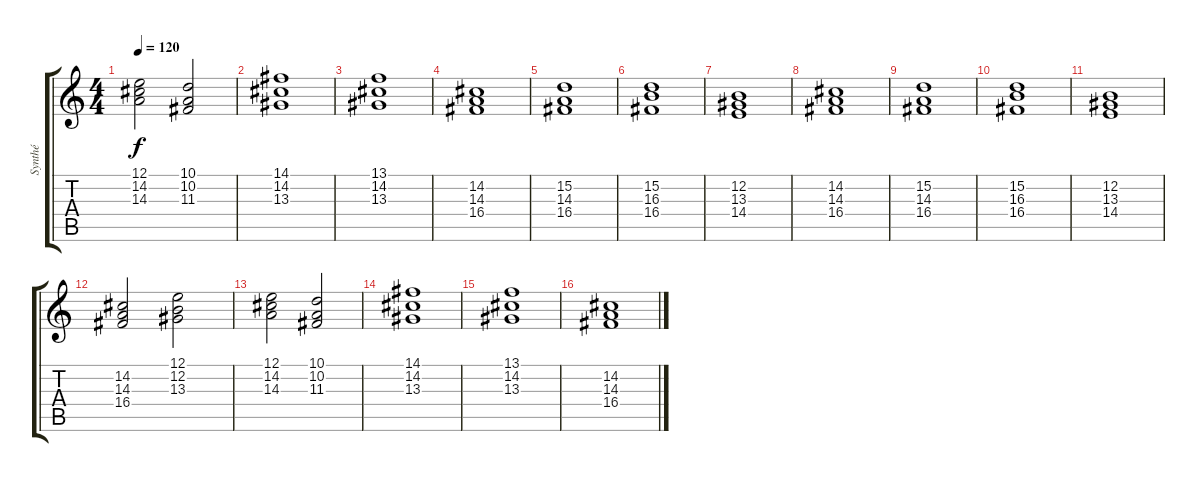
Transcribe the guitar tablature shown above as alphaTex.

\track ("Synthé" "Synthé") {instrument synthstrings1}
\staff {score tabs}
\tuning (E4 B3 G3 D3 A2 E2) {hide}
\ts (4 4)
\tempo 120
\clef g2
\ks c
(12.1 14.2 14.3).2{dy f} (10.1 10.2 11.3).2 |
(14.1 14.2 13.3).1 |
(13.1 14.2 13.3).1 |
(14.2 14.3 16.4).1 |
(15.2 14.3 16.4).1 |
(15.2 16.3 16.4).1 |
(12.2 13.3 14.4).1 |
(14.2 14.3 16.4).1 |
(15.2 14.3 16.4).1 |
(15.2 16.3 16.4).1 |
(12.2 13.3 14.4).1 |
(14.2 14.3 16.4).2 (12.1 12.2 13.3).2 |
(12.1 14.2 14.3).2 (10.1 10.2 11.3).2 |
(14.1 14.2 13.3).1 |
(13.1 14.2 13.3).1 |
(14.2 14.3 16.4).1
